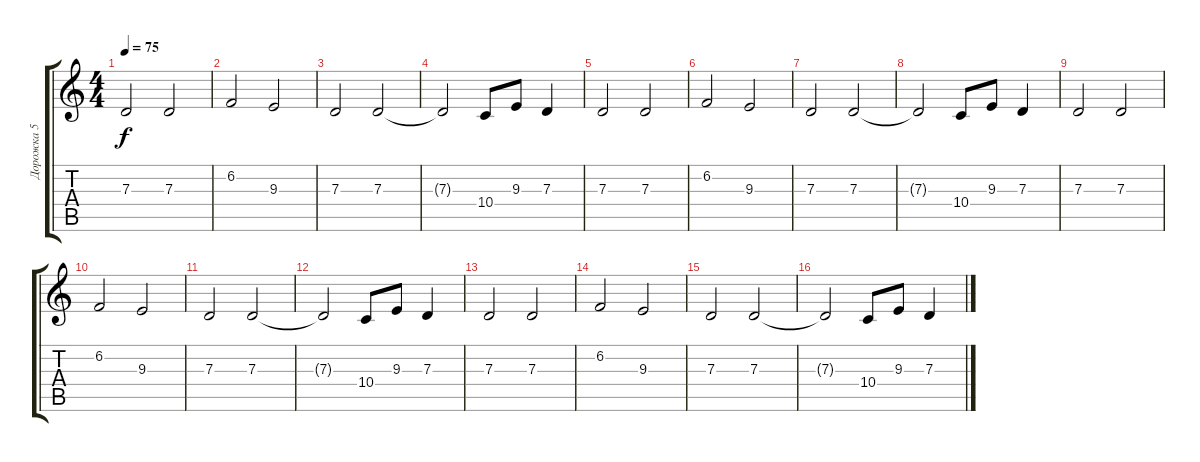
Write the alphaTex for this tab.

\track ("Дорожка 5" "Дорожка 5") {instrument koto}
\staff {score tabs}
\tuning (E4 B3 G3 D3 A2 E2) {hide}
\ts (4 4)
\tempo 75
\clef g2
\ks c
7.3.2{dy f instrument koto} 7.3.2 |
6.2.2 9.3.2 |
7.3.2 7.3.2 |
7.3{t}.2 10.4.8 9.3.8 7.3.4 |
7.3.2 7.3.2 |
6.2.2 9.3.2 |
7.3.2 7.3.2 |
7.3{t}.2 10.4.8 9.3.8 7.3.4 |
7.3.2 7.3.2 |
6.2.2 9.3.2 |
7.3.2 7.3.2 |
7.3{t}.2 10.4.8 9.3.8 7.3.4 |
7.3.2 7.3.2 |
6.2.2 9.3.2 |
7.3.2 7.3.2 |
7.3{t}.2 10.4.8 9.3.8 7.3.4
